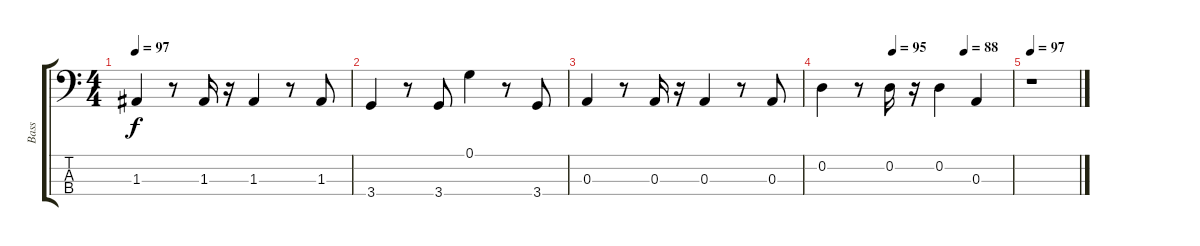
\track ("Bass" "Bass") {instrument fretlessbass}
\staff {score tabs}
\tuning (G2 D2 A1 E1) {hide}
\ts (4 4)
\tempo 97
\clef f4
\ks c
1.3.4{dy f} r.8 1.3.16 r.16 1.3.4 r.8 1.3.8 |
3.4.4 r.8 3.4.8 0.1.4 r.8 3.4.8 |
0.3.4 r.8 0.3.16 r.16 0.3.4 r.8 0.3.8 |
\tempo (95 0.375)
\tempo (88 0.75)
0.2.4 r.8 0.2.16 r.16 0.2.4 0.3.4 |
\tempo 97
r.1
